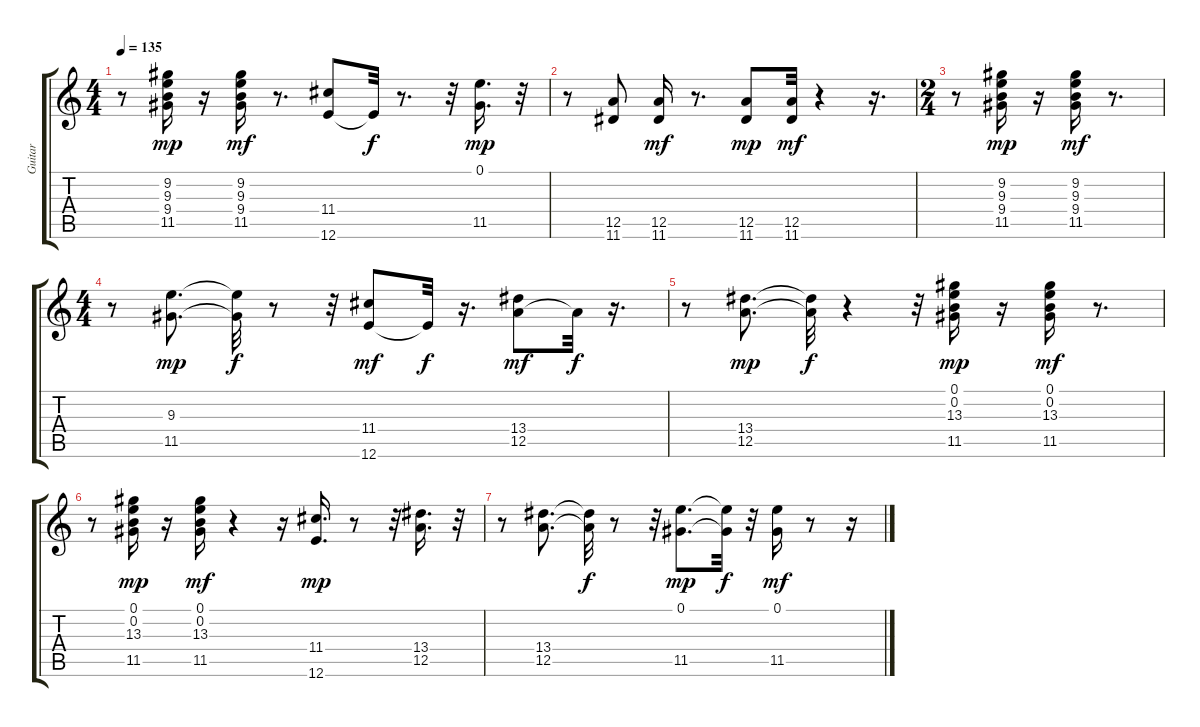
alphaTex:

\track ("Guitar  " "Guitar  ") {instrument electricguitarmuted}
\staff {score tabs}
\tuning (E4 B3 G3 D3 A2 E2) {hide}
\ts (4 4)
\tempo 135
\clef g2
\ks c
r.8{dy mf} (9.2 9.3 9.4 11.5).16{dy mp volume 8} r.16 (9.2 9.3 9.4 11.5).16{dy mf volume 8} r.8{d} (11.4 12.6).8{volume 7} 12.6{t}.32{dy f} r.8{d} r.32 (0.1 11.5).16{d dy mp volume 7} r.32 |
r.8 (12.5 11.6).8{volume 7} (12.5 11.6).16{dy mf volume 6} r.8{d} (12.5 11.6).8{dy mp volume 6} (12.5 11.6).32{dy mf volume 6} r.4 r.16{d} |
\ts (2 4)
r.8 (9.2 9.3 9.4 11.5).16{dy mp volume 5} r.16 (9.2 9.3 9.4 11.5).16{dy mf volume 5} r.8{d} |
\ts (4 4)
r.8 (9.3 11.5).8{d dy mp volume 5} (9.3{t} 11.5{t}).32{dy f} r.8 r.32 (11.4 12.6).8{dy mf volume 4} 12.6{t}.32{dy f} r.16{d} (13.4 12.5).8{dy mf volume 4} 12.5{t}.32{dy f} r.16{d} |
r.8 (13.4 12.5).8{d dy mp volume 4} (13.4{t} 12.5{t}).32{dy f} r.4 r.32 (0.1 0.2 13.3 11.5).16{dy mp volume 3} r.16 (0.1 0.2 13.3 11.5).16{dy mf volume 3} r.8{d} |
r.8 (0.1 0.2 13.3 11.5).16{dy mp volume 2} r.16 (0.1 0.2 13.3 11.5).16{dy mf volume 2} r.4 r.16 (11.4 12.6).16{d dy mp volume 2} r.8 r.32 (13.4 12.5).16{d volume 1} r.32 |
r.8 (13.4 12.5).8{d volume 1} (13.4{t} 12.5{t}).32{dy f} r.8 r.32 (0.1 11.5).8{d dy mp volume 0} (0.1{t} 11.5{t}).32{dy f} r.32 (0.1 11.5).16{dy mf volume 0} r.8 r.16
